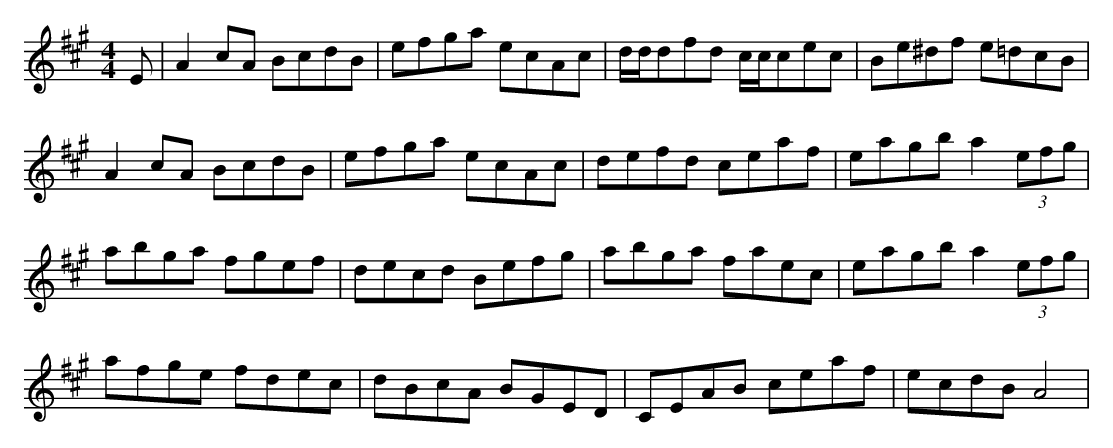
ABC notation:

X:1
M:4/4
K:A
E|A2cA BcdB|efga ecAc|d/d/dfd c/c/cec|Be^df e=dcB|
A2cA BcdB|efga ecAc|defd ceaf|eagb a2(3efg|
abga fgef|decd Befg|abga faec|eagb a2(3efg|
afge fdec|dBcA BGED|CEAB ceaf|ecdB A4|
